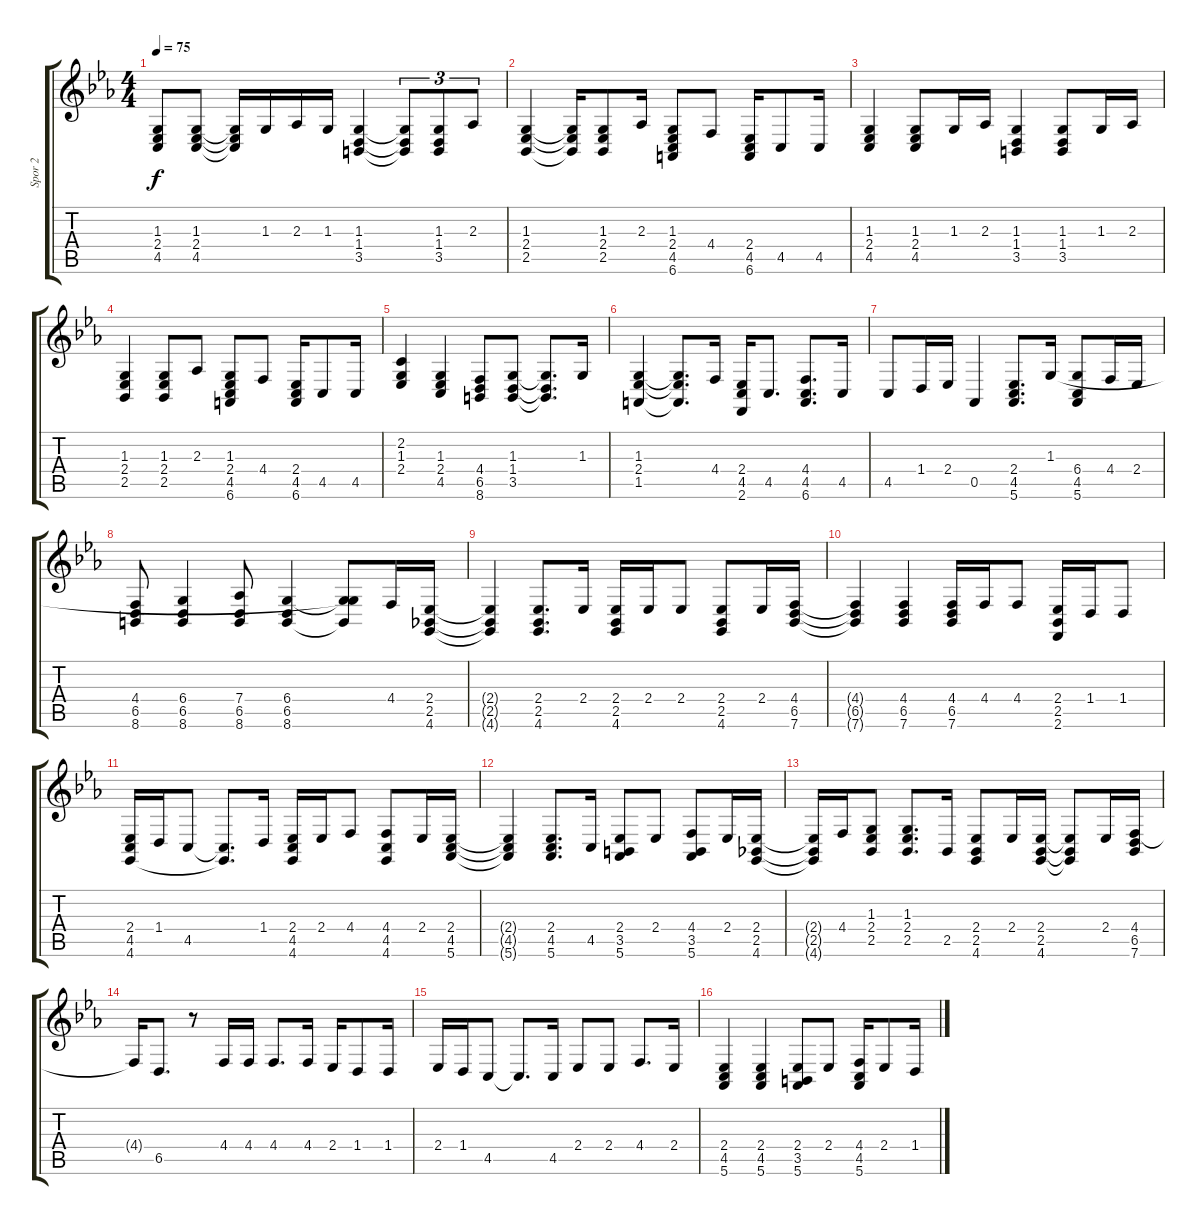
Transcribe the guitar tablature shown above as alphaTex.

\track ("Spor 2" "Spor 2") {instrument acousticgrandpiano}
\staff {score tabs}
\tuning (Eb4 Bb3 Gb3 Db3 Ab2 Eb2) {hide}
\ts (4 4)
\tempo 75
\clef g2
\ks eb
(1.3 2.4 4.5).8{dy f} (1.3 2.4 4.5).8 (1.3{t} 2.4{t} 4.5{t}).16 1.3.16 2.3.16 1.3.16 (1.3 1.4 3.5).4 (1.3{t} 1.4{t} 3.5{t}).8{tu (3 2)} (1.3 1.4 3.5).8{tu (3 2)} 2.3.8{tu (3 2)} |
(1.3 2.4 2.5).4 (1.3{t} 2.4{t} 2.5{t}).16 (1.3 2.4 2.5).8 2.3.16 (1.3 2.4 4.5 6.6).8 4.4.8 (2.4 4.5 6.6).16 4.5.8 4.5.16 |
(1.3 2.4 4.5).4 (1.3 2.4 4.5).8 1.3.16 2.3.16 (1.3 1.4 3.5).4 (1.3 1.4 3.5).8 1.3.16 2.3.16 |
(1.3 2.4 2.5).4 (1.3 2.4 2.5).8 2.3.8 (1.3 2.4 4.5 6.6).8 4.4.8 (2.4 4.5 6.6).16 4.5.8 4.5.16 |
(2.2 1.3 2.4).4 (1.3 2.4 4.5).4 (4.4 6.5 8.6).8 (1.3 1.4 3.5).8 (1.3{t} 1.4{t} 3.5{t}).8{d} 1.3.16 |
(1.3 2.4 1.5).4 (1.3{t} 2.4{t} 1.5{t}).8{d} 4.4.16 (2.4 4.5 2.6).16 4.5.8{d} (4.4 4.5 6.6).8{d} 4.5.16 |
4.5.8 1.4.16 2.4.16 0.5.4 (2.4 4.5 5.6).8{d} 1.3.16 (6.4 4.5 5.6).8 4.4.16 2.4.16 |
(4.4 6.5 8.6).8 (6.4 6.5 8.6).4 (7.4 6.5 8.6).8 (6.4 6.5 8.6).4 (1.3{t} 6.4{t} 8.6{t}).8 4.4.16 (2.4 2.5 4.6).16 |
(2.4{t} 2.5{t} 4.6{t}).4 (2.4 2.5 4.6).8{d} 2.4.16 (2.4 2.5 4.6).16 2.4.16 2.4.8 (2.4 2.5 4.6).8 2.4.16 (4.4 6.5 7.6).16 |
(4.4{t} 6.5{t} 7.6{t}).4 (4.4 6.5 7.6).4 (4.4 6.5 7.6).16 4.4.16 4.4.8 (2.4 2.5 2.6).16 1.4.16 1.4.8 |
(2.4 4.5 4.6).16 1.4.16 4.5.8 (4.5{t} 4.6{t}).8{d} 1.4.16 (2.4 4.5 4.6).16 2.4.16 4.4.8 (4.4 4.5 4.6).8 2.4.16 (2.4 4.5 5.6).16 |
(2.4{t} 4.5{t} 5.6{t}).4 (2.4 4.5 5.6).8{d} 4.5.16 (2.4 3.5 5.6).8 2.4.8 (4.4 3.5 5.6).8 2.4.16 (2.4 2.5 4.6).16 |
(2.4{t} 2.5{t} 4.6{t}).16 4.4.16 (1.3 2.4 2.5).8 (1.3 2.4 2.5).8{d} 2.5.16 (2.4 2.5 4.6).8 2.4.16 (2.4 2.5 4.6).16 (2.4{t} 2.5{t} 4.6{t}).8 2.4.16 (4.4 6.5 7.6).16 |
4.4{t}.16 6.5.8{d} r.8 4.4.16 4.4.16 4.4.8{d} 4.4.16 2.4.16 1.4.8 1.4.16 |
2.4.16 1.4.16 4.5.8 4.5{t}.8{d} 4.5.16 2.4.8 2.4.8 4.4.8{d} 2.4.16 |
(2.4 4.5 5.6).4 (2.4 4.5 5.6).4 (2.4 3.5 5.6).8 2.4.8 (4.4 4.5 5.6).16 2.4.8 1.4.16
